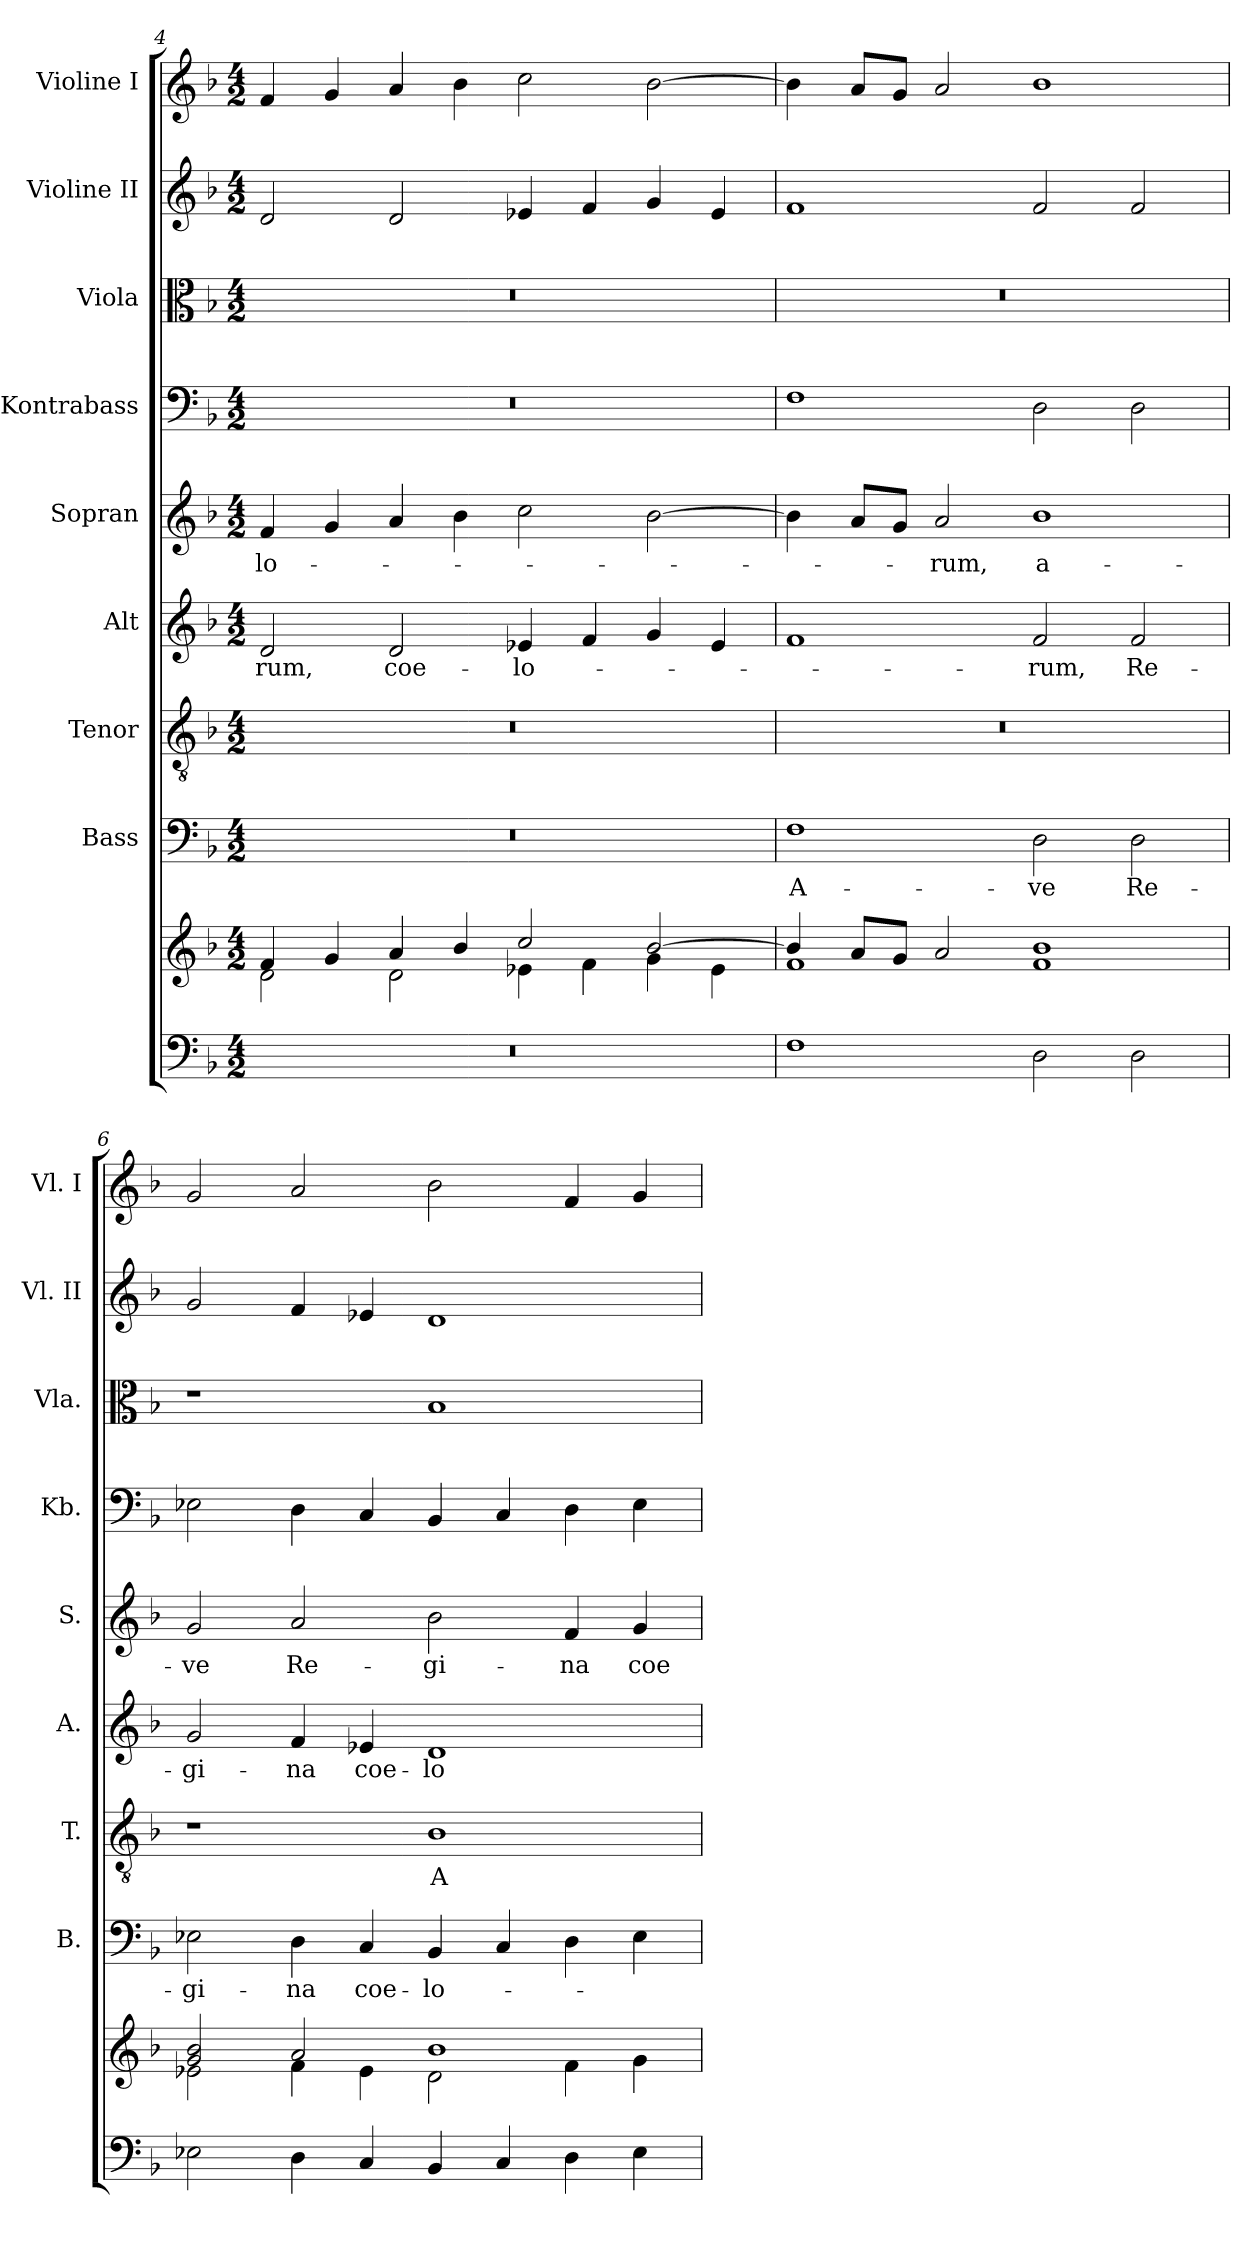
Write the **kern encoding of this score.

**kern	**kern	**kern	**text	**kern	**text	**kern	**text	**kern	**text	**kern	**kern	**kern	**kern
*part9	*part9	*part8	*part8	*part7	*part7	*part6	*part6	*part5	*part5	*part4	*part3	*part2	*part1
*staff10	*staff9	*staff8	*staff8	*staff7	*staff7	*staff6	*staff6	*staff5	*staff5	*staff4	*staff3	*staff2	*staff1
*	*	*I"Bass	*	*I"Tenor	*	*I"Alt	*	*I"Sopran	*	*I"Kontrabass	*I"Viola	*I"Violine II	*I"Violine I
*	*	*I'B.	*	*I'T.	*	*I'A.	*	*I'S.	*	*I'Kb.	*I'Vla.	*I'Vl. II	*I'Vl. I
!!LO:PB:g=z
*clefF4	*clefG2	*clefF4	*	*clefGv2	*	*clefG2	*	*clefG2	*	*clefF4	*clefC3	*clefG2	*clefG2
*	*	*	*	*	*	*	*	*	*	*ITrd7c12	*	*	*
*k[b-]	*k[b-]	*k[b-]	*	*k[b-]	*	*k[b-]	*	*k[b-]	*	*k[b-]	*k[b-]	*k[b-]	*k[b-]
*F:	*F:	*F:	*	*F:	*	*F:	*	*F:	*	*F:	*F:	*F:	*F:
*M4/2	*M4/2	*M4/2	*	*M4/2	*	*M4/2	*	*M4/2	*	*M4/2	*M4/2	*M4/2	*M4/2
=4	=4	=4	=4	=4	=4	=4	=4	=4	=4	=4	=4	=4	=4
*	*^	*	*	*	*	*	*	*	*	*	*	*	*
!	!	!	!	!	!	!	!	!LO:LY:b	!	!LO:LY:b	!	!	!	!
0r	4f/	2d\	0r	.	0r	.	2d/	-rum,	4f/	-lo-	0r	0r	2d/	4f/
.	4g/	.	.	.	.	.	.	.	4g/	.	.	.	.	4g/
!	!	!	!	!	!	!	!	!LO:LY:b	!	!	!	!	!	!
.	4a/	2d\	.	.	.	.	2d/	coe-	4a/	.	.	.	2d/	4a/
.	4b-/	.	.	.	.	.	.	.	4b-\	.	.	.	.	4b-\
!	!	!	!	!	!	!	!	!LO:LY:b	!	!	!	!	!	!
.	2cc/	4e-X\	.	.	.	.	4e-X/	-lo-	2cc\	.	.	.	4e-X/	2cc\
.	.	4f\	.	.	.	.	4f/	.	.	.	.	.	4f/	.
.	[>2b-/	4g\	.	.	.	.	4g/	.	[2b-\	.	.	.	4g/	[2b-\
.	.	4e-\	.	.	.	.	4e-/	.	.	.	.	.	4e-/	.
=5	=5	=5	=5	=5	=5	=5	=5	=5	=5	=5	=5	=5	=5	=5
!	!	!	!	!LO:LY:b	!	!	!	!	!	!	!	!	!	!
1F	4b-/]	1f	1F	A-	0r	.	1f	.	4b-\]	.	1FF	0r	1f	4b-\]
.	8a/L	.	.	.	.	.	.	.	8a/L	.	.	.	.	8a/L
.	8g/J	.	.	.	.	.	.	.	8g/J	.	.	.	.	8g/J
!	!	!	!	!	!	!	!	!	!	!LO:LY:b	!	!	!	!
.	2a/	.	.	.	.	.	.	.	2a/	-rum,	.	.	.	2a/
!	!	!	!	!LO:LY:b	!	!	!	!LO:LY:b	!	!LO:LY:b	!	!	!	!
2D\	1b-	1f	2D\	-ve	.	.	2f/	-rum,	1b-	a-	2DD\	.	2f/	1b-
!	!	!	!	!LO:LY:b	!	!	!	!LO:LY:b	!	!	!	!	!	!
2D\	.	.	2D\	Re-	.	.	2f/	Re-	.	.	2DD\	.	2f/	.
=6	=6	=6	=6	=6	=6	=6	=6	=6	=6	=6	=6	=6	=6	=6
!	!	!	!	!LO:LY:b	!	!	!	!LO:LY:b	!	!LO:LY:b	!	!	!	!
2E-X\	2g/ 2b-/	2e-X\	2E-X\	-gi-	1r	.	2g/	-gi-	2g/	-ve	2EE-X\	1r	2g/	2g/
!	!	!	!	!LO:LY:b	!	!	!	!LO:LY:b	!	!LO:LY:b	!	!	!	!
4D\	2a/	4f\	4D\	-na	.	.	4f/	-na	2a/	Re-	4DD\	.	4f/	2a/
!	!	!	!	!LO:LY:b	!	!	!	!LO:LY:b	!	!	!	!	!	!
4C/	.	4e-\	4C/	coe-	.	.	4e-X/	coe-	.	.	4CC/	.	4e-X/	.
!	!	!	!	!LO:LY:b	!	!LO:LY:b	!	!LO:LY:b	!	!LO:LY:b	!	!	!	!
4BB-/	1b-	2d\	4BB-/	-lo-	1B-	A-	1d	-lo-	2b-\	-gi-	4BBB-/	1B-	1d	2b-\
4C/	.	.	4C/	.	.	.	.	.	.	.	4CC/	.	.	.
!	!	!	!	!	!	!	!	!	!	!LO:LY:b	!	!	!	!
4D\	.	4f\	4D\	.	.	.	.	.	4f/	-na	4DD\	.	.	4f/
!	!	!	!	!	!	!	!	!	!	!LO:LY:b	!	!	!	!
4E-\	.	4g\	4E-\	.	.	.	.	.	4g/	coe-	4EE-\	.	.	4g/
*	*v	*v	*	*	*	*	*	*	*	*	*	*	*	*
=	=	=	=	=	=	=	=	=	=	=	=	=	=
*-	*-	*-	*-	*-	*-	*-	*-	*-	*-	*-	*-	*-	*-
